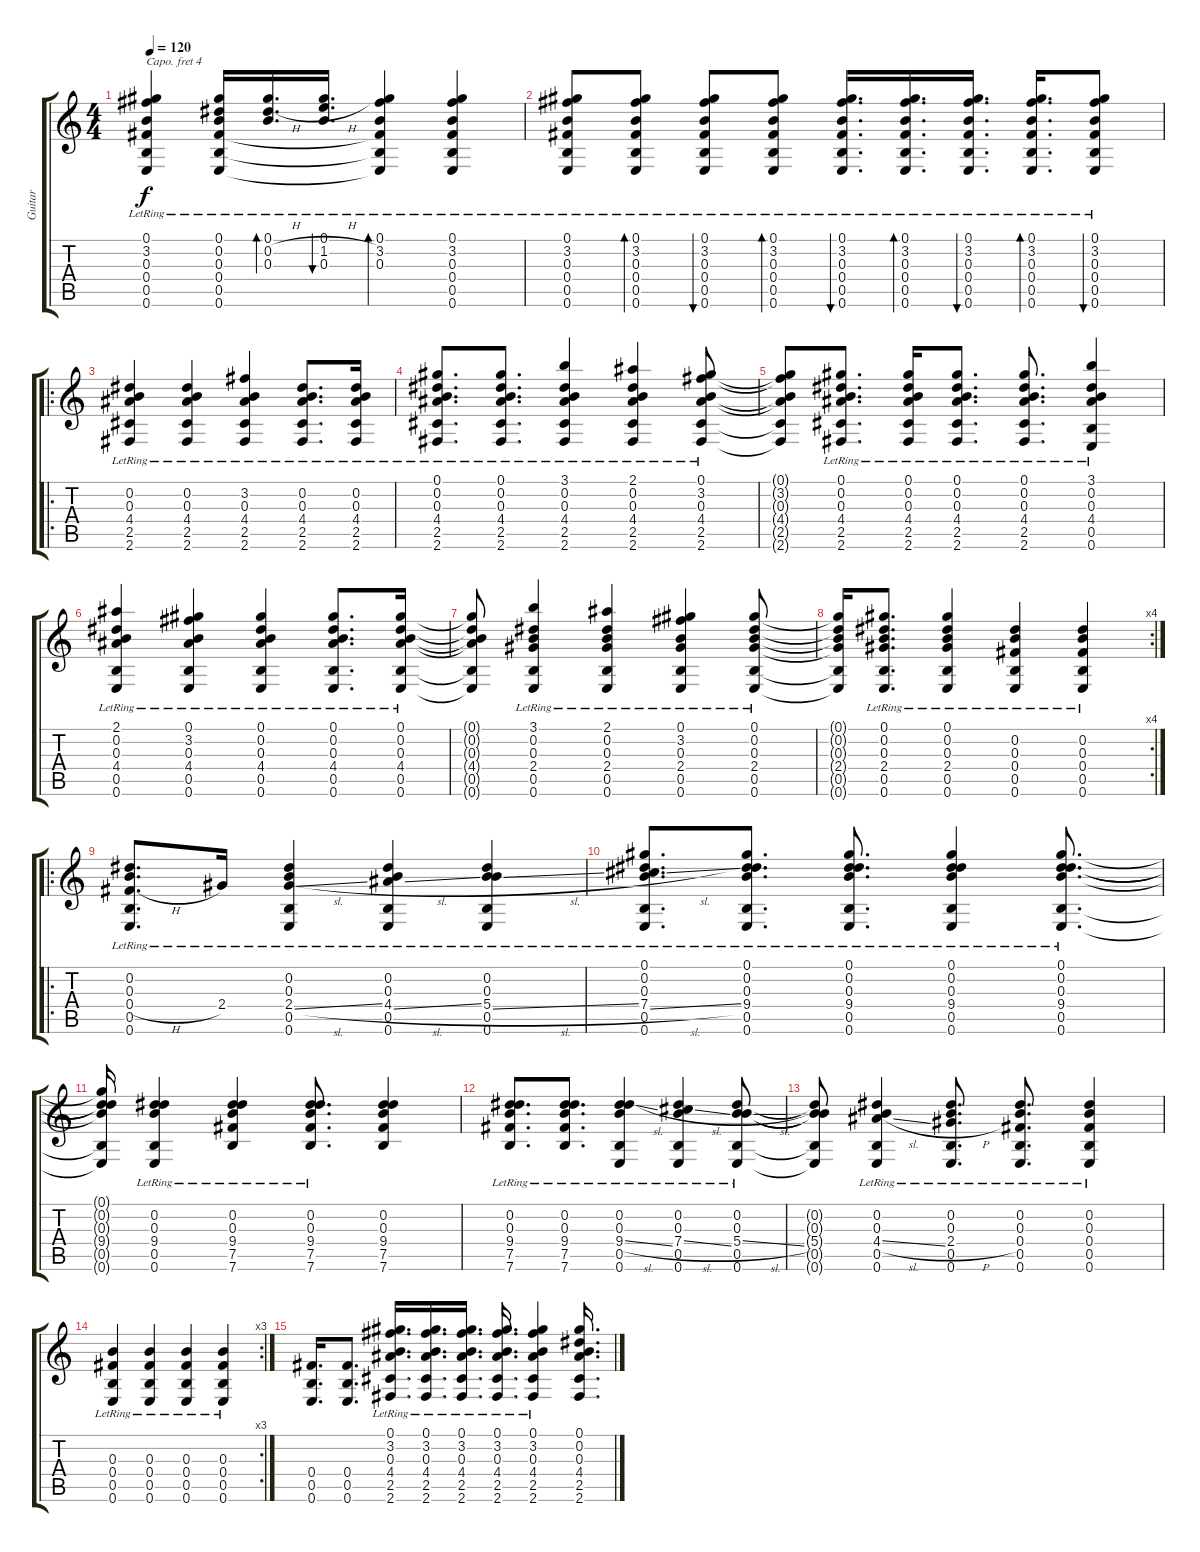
\track ("Guitar" "Guitar") {instrument acousticguitarsteel}
\staff {score tabs}
\capo 4
\tuning (E4 B3 G3 D3 G2 C2) {hide}
\ts (4 4)
\tempo 120
\clef g2
\ks c
(0.1{lr} 3.2{lr} 0.3{lr} 0.4{lr} 0.5{lr} 0.6{lr}).4{dy f} (0.1{lr} 0.2{lr} 0.3{lr} 0.4{lr} 0.5{lr} 0.6{lr}).16 (0.1{lr} 0.2{h lr} 0.3{lr}).16{d bd 30} (0.1{lr} 1.2{h lr} 0.3{lr}).16{d bu 30} (0.1{lr} 3.2{lr} 0.3{lr} 0.4{t} 0.5{t} 0.6{t}).4{bd 30} (0.1{lr} 3.2{lr} 0.3{lr} 0.4{lr} 0.5{lr} 0.6{lr}).4 |
(0.1{lr} 3.2{lr} 0.3{lr} 0.4{lr} 0.5{lr} 0.6{lr}).8 (0.1{lr} 3.2{lr} 0.3{lr} 0.4{lr} 0.5{lr} 0.6{lr}).8{bd 30} (0.1{lr} 3.2{lr} 0.3{lr} 0.4{lr} 0.5{lr} 0.6{lr}).8{bu 30} (0.1{lr} 3.2{lr} 0.3{lr} 0.4{lr} 0.5{lr} 0.6{lr}).8{bd 30} (0.1{lr} 3.2{lr} 0.3{lr} 0.4{lr} 0.5{lr} 0.6{lr}).16{d bu 30} (0.1{lr} 3.2{lr} 0.3{lr} 0.4{lr} 0.5{lr} 0.6{lr}).16{d bd 30} (0.1{lr} 3.2{lr} 0.3{lr} 0.4{lr} 0.5{lr} 0.6{lr}).16{d bu 30} (0.1{lr} 3.2{lr} 0.3{lr} 0.4{lr} 0.5{lr} 0.6{lr}).16{d bd 30} (0.1{lr} 3.2{lr} 0.3{lr} 0.4{lr} 0.5{lr} 0.6{lr}).8{bu 30} |
\ro
(0.2{lr} 0.3{lr} 4.4{lr} 2.5{lr} 2.6{lr}).4 (0.2{lr} 0.3{lr} 4.4{lr} 2.5{lr} 2.6{lr}).4 (3.2{lr} 0.3{lr} 4.4{lr} 2.5{lr} 2.6{lr}).4 (0.2{lr} 0.3{lr} 4.4{lr} 2.5{lr} 2.6{lr}).8{d} (0.2{lr} 0.3{lr} 4.4{lr} 2.5{lr} 2.6{lr}).16 |
(0.1 0.2{lr} 0.3{lr} 4.4{lr} 2.5{lr} 2.6{lr}).8{d} (0.1{lr} 0.2{lr} 0.3{lr} 4.4{lr} 2.5{lr} 2.6{lr}).8{d} (3.1{lr} 0.2{lr} 0.3{lr} 4.4{lr} 2.5{lr} 2.6{lr}).4 (2.1{lr} 0.2{lr} 0.3{lr} 4.4{lr} 2.5{lr} 2.6{lr}).4 (0.1{lr} 3.2{lr} 0.3{lr} 4.4{lr} 2.5{lr} 2.6{lr}).8 |
(0.1{t} 3.2{t} 0.3{t} 4.4{t} 2.5{t} 2.6{t}).8 (0.1{lr} 0.2{lr} 0.3{lr} 4.4{lr} 2.5{lr} 2.6{lr}).8{d} (0.1{lr} 0.2{lr} 0.3{lr} 4.4{lr} 2.5{lr} 2.6{lr}).16 (0.1{lr} 0.2{lr} 0.3{lr} 4.4{lr} 2.5{lr} 2.6{lr}).8{d} (0.1{lr} 0.2{lr} 0.3{lr} 4.4{lr} 2.5{lr} 2.6{lr}).8{d} (3.1{lr} 0.2{lr} 0.3{lr} 4.4{lr} 0.5{lr} 0.6{lr}).4 |
(2.1{lr} 0.2{lr} 0.3{lr} 4.4{lr} 0.5{lr} 0.6{lr}).4 (0.1{lr} 3.2{lr} 0.3{lr} 4.4{lr} 0.5{lr} 0.6{lr}).4 (0.1{lr} 0.2{lr} 0.3{lr} 4.4{lr} 0.5{lr} 0.6{lr}).4 (0.1{lr} 0.2{lr} 0.3{lr} 4.4{lr} 0.5{lr} 0.6{lr}).8{d} (0.1{lr} 0.2{lr} 0.3{lr} 4.4{lr} 0.5{lr} 0.6{lr}).16 |
(0.1{t} 0.2{t} 0.3{t} 4.4{t} 0.5{t} 0.6{t}).8 (3.1{lr} 0.2{lr} 0.3{lr} 2.4{lr} 0.5{lr} 0.6{lr}).4 (2.1{lr} 0.2{lr} 0.3{lr} 2.4{lr} 0.5{lr} 0.6{lr}).4 (0.1{lr} 3.2{lr} 0.3{lr} 2.4{lr} 0.5{lr} 0.6{lr}).4 (0.1{lr} 0.2{lr} 0.3{lr} 2.4{lr} 0.5{lr} 0.6{lr}).8 |
\rc 4
(0.1{t} 0.2{t} 0.3{t} 2.4{t} 0.5{t} 0.6{t}).16 (0.1{lr} 0.2{lr} 0.3{lr} 2.4{lr} 0.5{lr} 0.6{lr}).8{d} (0.1 0.2 0.3 2.4{lr} 0.5{lr} 0.6{lr}).4 (0.2 0.3 0.4{lr} 0.5{lr} 0.6{lr}).4 (0.2 0.3 0.4{lr} 0.5{lr} 0.6{lr}).4 |
\ro
(0.2{lr} 0.3{lr} 0.4{h lr} 0.5{lr} 0.6{lr}).8{d} 2.4{lr}.16 (0.2{lr} 0.3{lr} 2.4{sl lr} 0.5{lr} 0.6{lr}).4 (0.2{lr} 0.3{lr} 4.4{sl lr} 0.5{lr} 0.6{lr}).4 (0.2{lr} 0.3{lr} 5.4{sl lr} 0.5{lr} 0.6{lr}).4 |
(0.1{lr} 0.2{lr} 0.3{lr} 7.4{sl lr} 0.5{lr} 0.6{lr}).8{d} (0.1{lr} 0.2{lr} 0.3{lr} 9.4{lr} 0.5{lr} 0.6{lr}).8{d} (0.1{lr} 0.2{lr} 0.3{lr} 9.4{lr} 0.5{lr} 0.6{lr}).8{d} (0.1{lr} 0.2{lr} 0.3{lr} 9.4{lr} 0.5{lr} 0.6{lr}).4 (0.1{lr} 0.2{lr} 0.3{lr} 9.4{lr} 0.5{lr} 0.6{lr}).8{d} |
(0.1{t} 0.2{t} 0.3{t} 9.4{t} 0.5{t} 0.6{t}).16 (0.2{lr} 0.3{lr} 9.4{lr} 0.5{lr} 0.6{lr}).4 (0.2{lr} 0.3{lr} 9.4{lr} 7.5{lr} 7.6{lr}).4 (0.2{lr} 0.3{lr} 9.4{lr} 7.5{lr} 7.6{lr}).8{d} (0.2 0.3 9.4 7.5 7.6).4 |
(0.2{lr} 0.3{lr} 9.4{lr} 7.5{lr} 7.6{lr}).8{d} (0.2{lr} 0.3{lr} 9.4{lr} 7.5{lr} 7.6{lr}).8{d} (0.2{lr} 0.3{lr} 9.4{sl lr} 0.5{lr} 0.6{lr}).4 (0.2{lr} 0.3{lr} 7.4{sl lr} 0.5{lr} 0.6{lr}).4 (0.2{lr} 0.3{lr} 5.4{sl lr} 0.5{lr} 0.6{lr}).8 |
(0.2{t} 0.3{t} 5.4{t} 0.5{t} 0.6{t}).8 (0.2{lr} 0.3{lr} 4.4{sl lr} 0.5{lr} 0.6{lr}).4 (0.2{lr} 0.3{lr} 2.4{h lr} 0.5{lr} 0.6{lr}).8{d} (0.2{lr} 0.3{lr} 0.4{lr} 0.5{lr} 0.6{lr}).8{d} (0.2{lr} 0.3{lr} 0.4{lr} 0.5{lr} 0.6{lr}).4 |
\rc 3
(0.3{lr} 0.4{lr} 0.5{lr} 0.6{lr}).4 (0.3{lr} 0.4{lr} 0.5{lr} 0.6{lr}).4 (0.3{lr} 0.4{lr} 0.5{lr} 0.6{lr}).4 (0.3{lr} 0.4{lr} 0.5{lr} 0.6{lr}).4 |
(0.4 0.5 0.6).16{d} (0.4 0.5 0.6).8{d} (0.1 3.2{lr} 0.3{lr} 4.4{lr} 2.5{lr} 2.6{lr}).16{d} (0.1 3.2{lr} 0.3{lr} 4.4{lr} 2.5{lr} 2.6{lr}).16{d} (0.1 3.2{lr} 0.3{lr} 4.4{lr} 2.5{lr} 2.6{lr}).16{d} (0.1 3.2{lr} 0.3{lr} 4.4{lr} 2.5{lr} 2.6{lr}).16{d} (0.1 3.2{lr} 0.3{lr} 4.4{lr} 2.5{lr} 2.6{lr}).4 (0.1 0.2 0.3 4.4 2.5 2.6).16{d}
